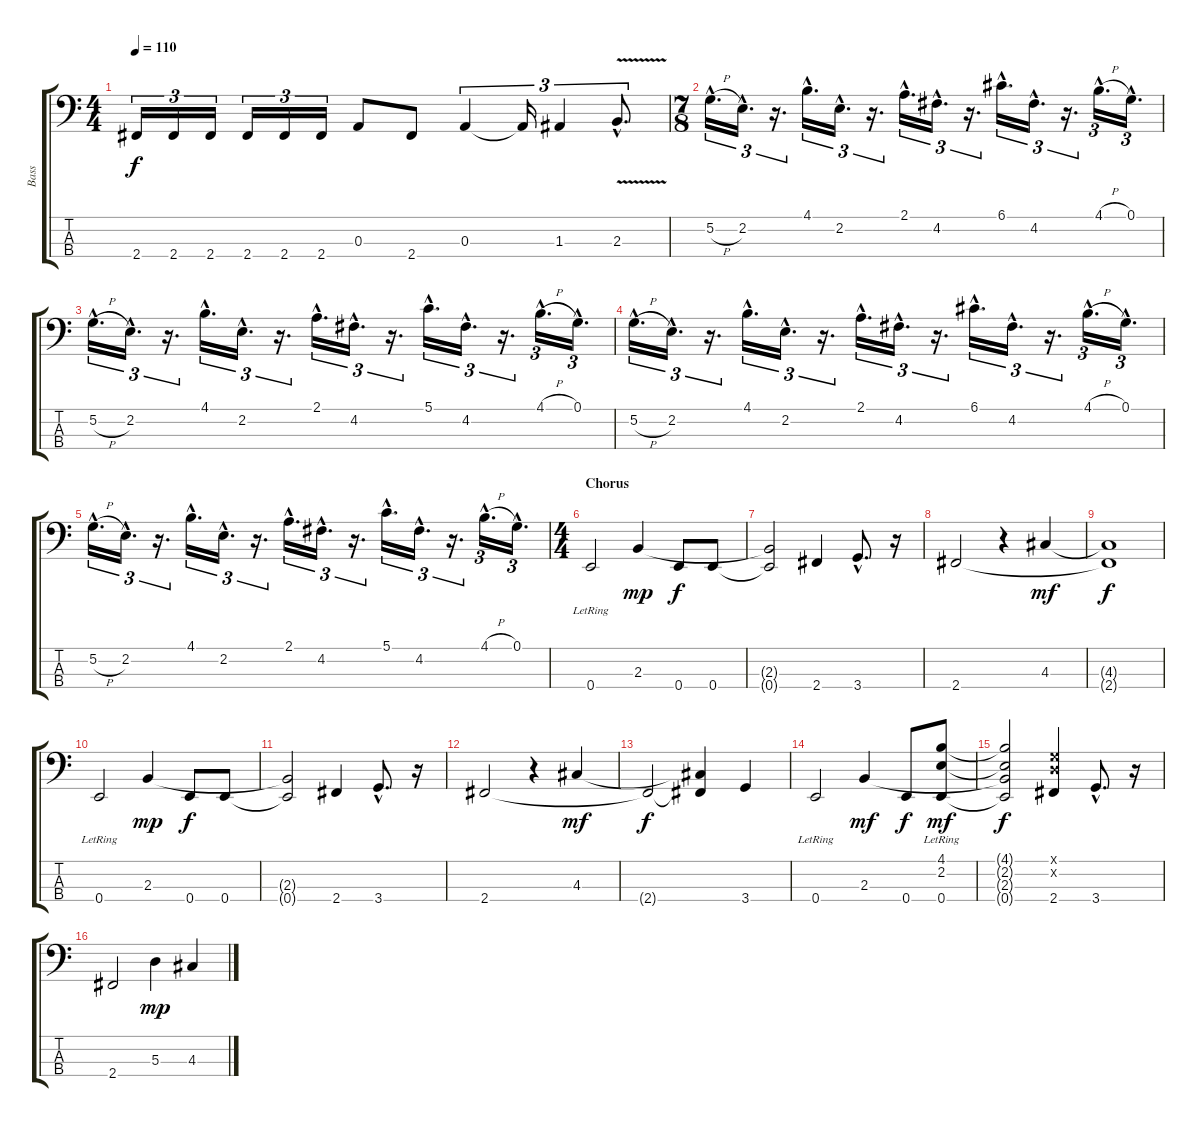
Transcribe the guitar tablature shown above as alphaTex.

\track ("Bass" "Bass") {instrument electricbassfinger}
\staff {score tabs}
\tuning (G2 D2 A1 E1) {hide}
\ts (4 4)
\tempo 110
\clef f4
\ks c
2.4.16{tu (3 2) dy f} 2.4.16{tu (3 2)} 2.4.16{tu (3 2)} 2.4.16{tu (3 2)} 2.4.16{tu (3 2)} 2.4.16{tu (3 2)} 0.3.8 2.4.8 0.3.4{tu (3 2)} 0.3{t}.16{tu (3 2)} 1.3.4{tu (3 2)} 2.3{v hac}.8{d tu (3 2)} |
\ts (7 8)
5.2{h hac}.16{d tu (3 2)} 2.2{hac}.16{d tu (3 2)} r.16{d tu (3 2)} 4.1{hac}.16{d tu (3 2)} 2.2{hac}.16{d tu (3 2)} r.16{d tu (3 2)} 2.1{hac}.16{d tu (3 2)} 4.2{hac}.16{d tu (3 2)} r.16{d tu (3 2)} 6.1{hac}.16{d tu (3 2)} 4.2{hac}.16{d tu (3 2)} r.16{d tu (3 2)} 4.1{h hac}.16{d tu (3 2)} 0.1{hac}.16{d tu (3 2)} |
5.2{h hac}.16{d tu (3 2)} 2.2{hac}.16{d tu (3 2)} r.16{d tu (3 2)} 4.1{hac}.16{d tu (3 2)} 2.2{hac}.16{d tu (3 2)} r.16{d tu (3 2)} 2.1{hac}.16{d tu (3 2)} 4.2{hac}.16{d tu (3 2)} r.16{d tu (3 2)} 5.1{hac}.16{d tu (3 2)} 4.2{hac}.16{d tu (3 2)} r.16{d tu (3 2)} 4.1{h hac}.16{d tu (3 2)} 0.1{hac}.16{d tu (3 2)} |
5.2{h hac}.16{d tu (3 2)} 2.2{hac}.16{d tu (3 2)} r.16{d tu (3 2)} 4.1{hac}.16{d tu (3 2)} 2.2{hac}.16{d tu (3 2)} r.16{d tu (3 2)} 2.1{hac}.16{d tu (3 2)} 4.2{hac}.16{d tu (3 2)} r.16{d tu (3 2)} 6.1{hac}.16{d tu (3 2)} 4.2{hac}.16{d tu (3 2)} r.16{d tu (3 2)} 4.1{h hac}.16{d tu (3 2)} 0.1{hac}.16{d tu (3 2)} |
5.2{h hac}.16{d tu (3 2)} 2.2{hac}.16{d tu (3 2)} r.16{d tu (3 2)} 4.1{hac}.16{d tu (3 2)} 2.2{hac}.16{d tu (3 2)} r.16{d tu (3 2)} 2.1{hac}.16{d tu (3 2)} 4.2{hac}.16{d tu (3 2)} r.16{d tu (3 2)} 5.1{hac}.16{d tu (3 2)} 4.2{hac}.16{d tu (3 2)} r.16{d tu (3 2)} 4.1{h hac}.16{d tu (3 2)} 0.1{hac}.16{d tu (3 2)} |
\ts (4 4)
\section ("" "Chorus")
0.4{lr}.2 2.3.4{dy mp} 0.4.8{dy f} 0.4.8 |
(2.3{t} 0.4{t}).2 2.4.4 3.4{hac}.8{d} r.16 |
2.4.2 r.4 4.3.4{dy mf} |
(4.3{t} 2.4{t}).1{dy f} |
0.4{lr}.2 2.3.4{dy mp} 0.4.8{dy f} 0.4.8 |
(2.3{t} 0.4{t}).2 2.4.4 3.4{hac}.8{d} r.16 |
2.4.2 r.4 4.3.4{dy mf} |
2.4{t}.2{dy f} (4.3{t} 2.4{t}).4 3.4.4 |
0.4{lr}.2 2.3.4{dy mf} 0.4.8{dy f} (4.1{lr} 2.2{lr} 0.4).8{dy mf} |
(4.1{t} 2.2{t} 2.3{t} 0.4{t}).2{dy f} (0.1{x} 0.2{x} 2.4).4 3.4{hac}.8{d} r.16 |
2.4.2 5.3.4{dy mp} 4.3.4
